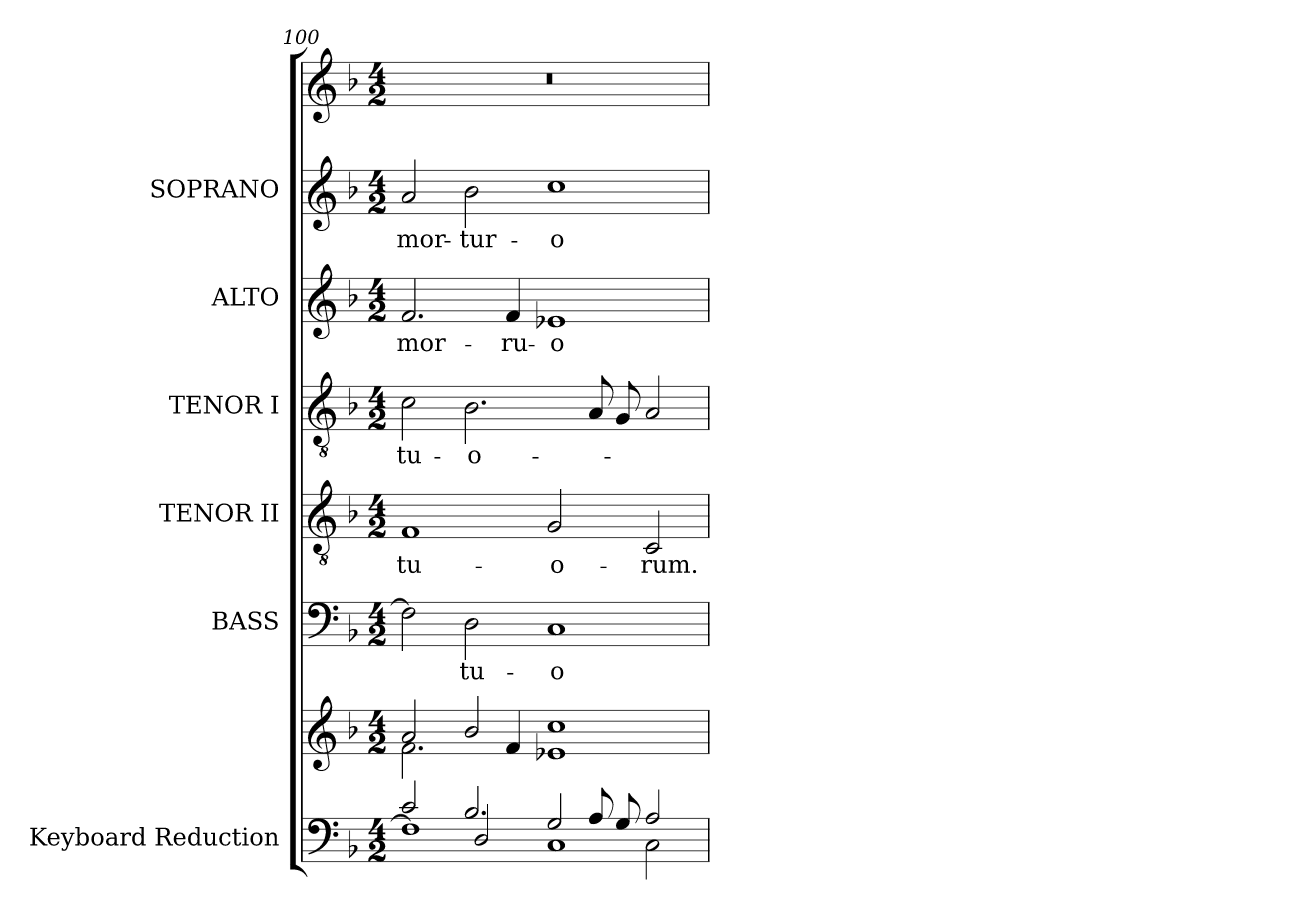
**kern	**kern	**kern	**text	**kern	**text	**kern	**text	**kern	**text	**kern	**text	**kern
*part7	*part7	*part6	*part6	*part5	*part5	*part4	*part4	*part3	*part3	*part2	*part2	*part1
*staff8	*staff7	*staff6	*staff6	*staff5	*staff5	*staff4	*staff4	*staff3	*staff3	*staff2	*staff2	*staff1
*I"Keyboard Reduction	*	*I"BASS	*	*I"TENOR II	*	*I"TENOR I	*	*I"ALTO	*	*I"SOPRANO	*	*
*I'Reduc.	*	*I'B.	*	*I'T. II	*	*I'T. I	*	*I'A.	*	*I'S.	*	*
*clefF4	*clefG2	*clefF4	*	*clefGv2	*	*clefGv2	*	*clefG2	*	*clefG2	*	*clefG2
*	*	*	*	*ITrd7c12	*	*ITrd7c12	*	*	*	*	*	*
*k[b-]	*k[b-]	*k[b-]	*	*k[b-]	*	*k[b-]	*	*k[b-]	*	*k[b-]	*	*k[b-]
*F:	*F:	*F:	*	*F:	*	*F:	*	*F:	*	*F:	*	*F:
*M4/2	*M4/2	*M4/2	*	*M4/2	*	*M4/2	*	*M4/2	*	*M4/2	*	*M4/2
=100	=100	=100	=100	=100	=100	=100	=100	=100	=100	=100	=100	=100
*^	*^	*	*	*	*	*	*	*	*	*	*	*
*	*^	*	*	*	*	*	*	*	*	*	*	*	*	*
!	!	!	!	!	!	!	!	!LO:LY:b:color=#000000	!	!	!	!	!	!	!
!	!	!	!	!	!	!	!	!	!	!LO:LY:b:color=#000000	!	!	!	!	!
!	!	!	!	!	!	!	!	!	!	!	!	!LO:LY:b:color=#000000	!	!	!
!	!	!	!	!	!	!	!	!	!	!	!	!	!	!LO:LY:b:color=#000000	!LO:N:vis=1
2ci/	1Fi]	2ryy	2ai/	2.fi\	2Fi\]	.	1FFi	-tu-	2Ci\	-tu-	2.fi/	mor-	2ai/	mor-	0r
!	!	!	!	!	!	!LO:LY:b:color=#000000	!	!	!	!	!	!	!	!	!
!	!	!	!	!	!	!	!	!	!	!LO:LY:b:color=#000000	!	!	!	!	!
!	!	!	!	!	!	!	!	!	!	!	!	!	!	!LO:LY:b:color=#000000	!
2.B-i/	.	2Di/	2b-i/	.	2Di\	-tu-	.	.	2.BB-i\	-o-	.	.	2b-i\	-tur-	.
!	!	!	!	!	!	!	!	!	!	!	!	!LO:LY:b:color=#000000	!	!	!
.	.	.	.	4fi/	.	.	.	.	.	.	4fi/	-ru-	.	.	.
!	!	!	!	!	!	!LO:LY:b:color=#000000	!	!	!	!	!	!	!	!	!
!	!	!	!	!	!	!	!	!LO:LY:b:color=#000000	!	!	!	!	!	!	!
!	!	!	!	!	!	!	!	!	!	!	!	!LO:LY:b:color=#000000	!	!	!
!	!	!	!	!	!	!	!	!	!	!	!	!	!	!LO:LY:b:color=#000000	!
.	2Gi/	1Ci	1cci	1e-Xi	1Ci	-o-	2GGi/	-o-	.	.	1e-Xi	-o-	1cci	-o-	.
8Ai/	.	.	.	.	.	.	.	.	8AAi/	.	.	.	.	.	.
8Gi/	.	.	.	.	.	.	.	.	8GGi/	.	.	.	.	.	.
!	!	!	!	!	!	!	!	!LO:LY:b:color=#000000	!	!	!	!	!	!	!
2Ai/	2Ci\	.	.	.	.	.	2CCi/	-rum.	2AAi/	.	.	.	.	.	.
*v	*v	*v	*	*	*	*	*	*	*	*	*	*	*	*	*
*	*v	*v	*	*	*	*	*	*	*	*	*	*	*
=	=	=	=	=	=	=	=	=	=	=	=	=
*-	*-	*-	*-	*-	*-	*-	*-	*-	*-	*-	*-	*-
